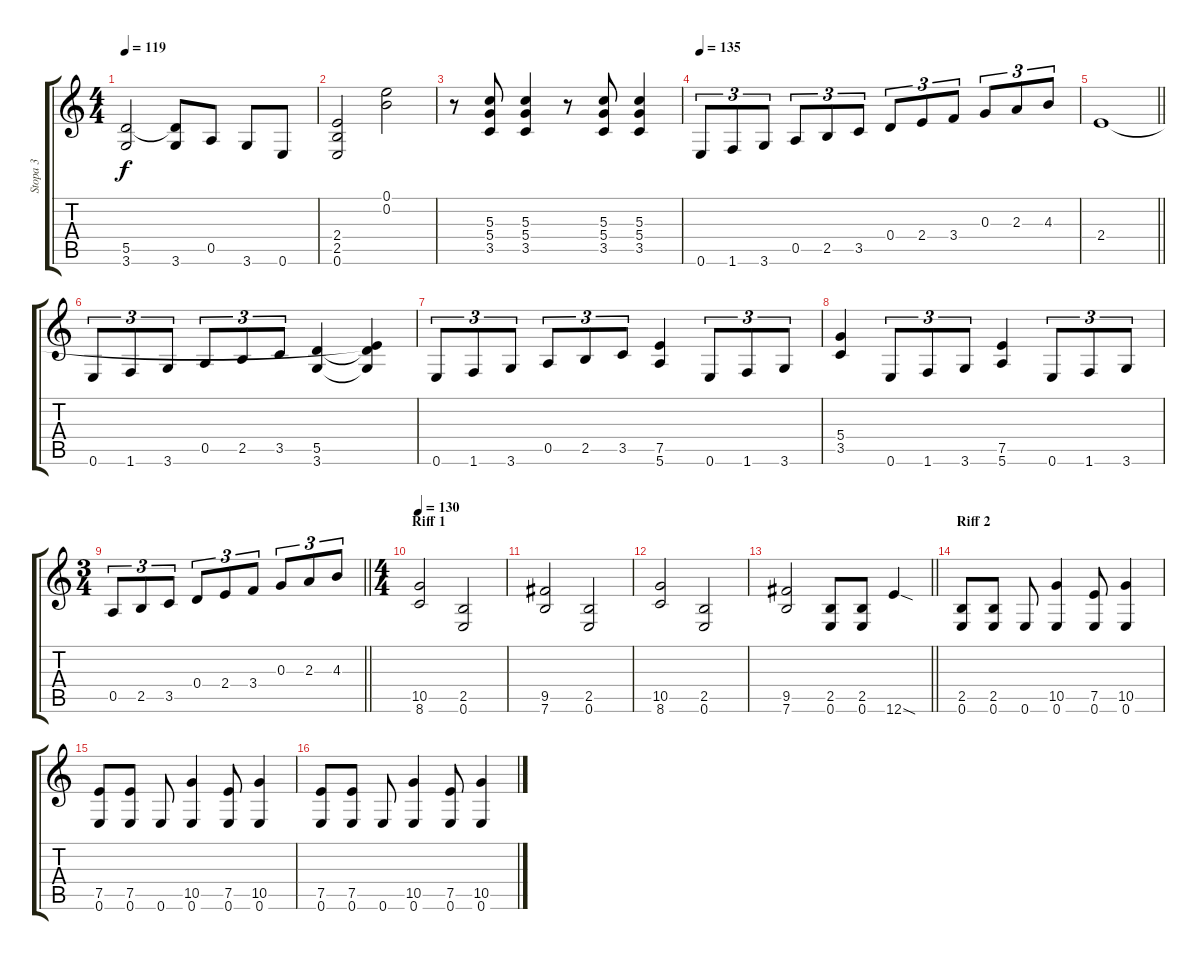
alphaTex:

\track ("Stopa 3" "Stopa 3") {instrument distortionguitar}
\staff {score tabs}
\tuning (E4 B3 G3 D3 A2 E2) {hide}
\ts (4 4)
\tempo 119
\clef g2
\ks c
(5.5 3.6).2{dy f} (5.5{t} 3.6).8 0.5.8 3.6.8 0.6.8 |
(2.4 2.5 0.6).2 (0.1 0.2).2 |
r.8 (5.3 5.4 3.5).8 (5.3 5.4 3.5).4 r.8 (5.3 5.4 3.5).8 (5.3 5.4 3.5).4 |
\tempo 135
0.6.8{tu (3 2)} 1.6.8{tu (3 2)} 3.6.8{tu (3 2)} 0.5.8{tu (3 2)} 2.5.8{tu (3 2)} 3.5.8{tu (3 2)} 0.4.8{tu (3 2)} 2.4.8{tu (3 2)} 3.4.8{tu (3 2)} 0.3.8{tu (3 2)} 2.3.8{tu (3 2)} 4.3.8{tu (3 2)} |
\barLineRight lightlight
2.4.1{volume 3} |
\section ("" "")
0.6.8{tu (3 2) volume 13} 1.6.8{tu (3 2)} 3.6.8{tu (3 2)} 0.5.8{tu (3 2)} 2.5.8{tu (3 2)} 3.5.8{tu (3 2)} (5.5 3.6).4 (2.4{t} 5.5{t} 3.6{t}).4 |
0.6.8{tu (3 2)} 1.6.8{tu (3 2)} 3.6.8{tu (3 2)} 0.5.8{tu (3 2)} 2.5.8{tu (3 2)} 3.5.8{tu (3 2)} (7.5 5.6).4 0.6.8{tu (3 2)} 1.6.8{tu (3 2)} 3.6.8{tu (3 2)} |
(5.4 3.5).4 0.6.8{tu (3 2)} 1.6.8{tu (3 2)} 3.6.8{tu (3 2)} (7.5 5.6).4 0.6.8{tu (3 2)} 1.6.8{tu (3 2)} 3.6.8{tu (3 2)} |
\ts (3 4)
\barLineRight lightlight
0.5.8{tu (3 2)} 2.5.8{tu (3 2)} 3.5.8{tu (3 2)} 0.4.8{tu (3 2)} 2.4.8{tu (3 2)} 3.4.8{tu (3 2)} 0.3.8{tu (3 2)} 2.3.8{tu (3 2)} 4.3.8{tu (3 2)} |
\ts (4 4)
\section ("" "Riff 1")
\tempo 130
(10.5 8.6).2 (2.5 0.6).2 |
(9.5 7.6).2 (2.5 0.6).2 |
(10.5 8.6).2 (2.5 0.6).2 |
\barLineRight lightlight
(9.5 7.6).2 (2.5 0.6).8 (2.5 0.6).8 12.6{sod}.4 |
\section ("" "Riff 2")
(2.5 0.6).8 (2.5 0.6).8 0.6.8 (10.5 0.6).4 (7.5 0.6).8 (10.5 0.6).4 |
(7.5 0.6).8 (7.5 0.6).8 0.6.8 (10.5 0.6).4 (7.5 0.6).8 (10.5 0.6).4 |
(7.5 0.6).8 (7.5 0.6).8 0.6.8 (10.5 0.6).4 (7.5 0.6).8 (10.5 0.6).4
